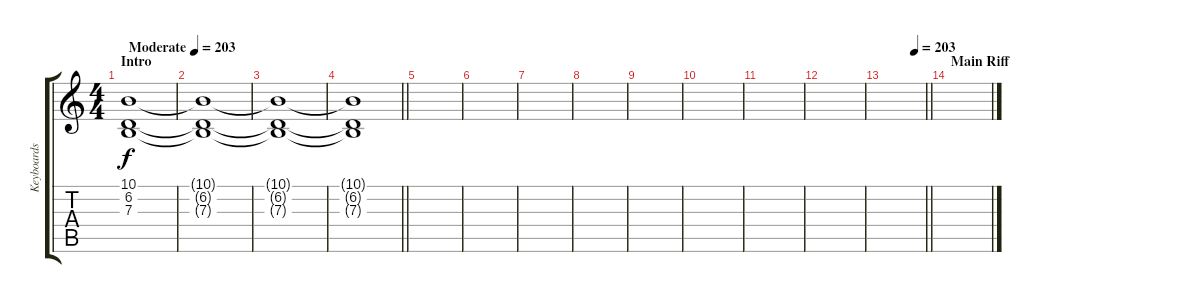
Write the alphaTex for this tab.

\track ("Keyboards" "Keyboards") {instrument fx6goblins}
\staff {score tabs}
\tuning (Db4 Ab3 E3 B2 Gb2 B1) {hide}
\ts (4 4)
\section ("" "Intro")
\tempo (203 "Moderate")
\tempo 100
\tempo (203 "Moderate")
\clef g2
\ks c
(10.1 6.2 7.3).1{dy f instrument fx6goblins} |
(10.1{t} 6.2{t} 7.3{t}).1 |
(10.1{t} 6.2{t} 7.3{t}).1 |
\barLineRight lightlight
(10.1{t} 6.2{t} 7.3{t}).1 |
\section ("" "")
|
|
|
|
|
|
|
|
\tempo (203 0.75)
\barLineRight lightlight
|
\section ("" "Main Riff")
